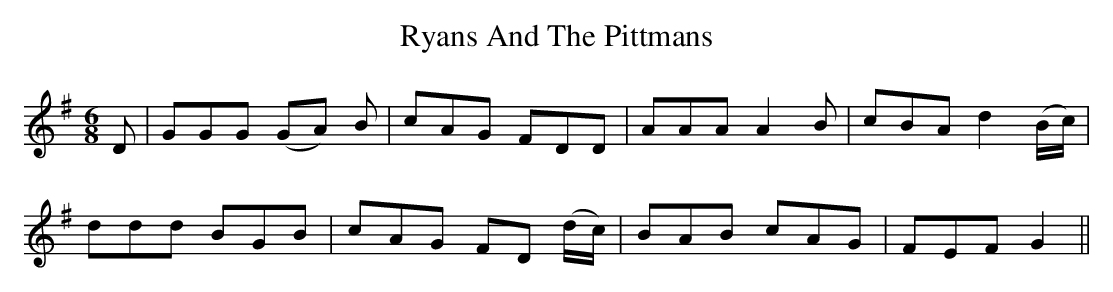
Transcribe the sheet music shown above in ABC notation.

X:1
T: Ryans And The Pittmans
M: 6/8
L: 1/8
K: Gmaj
D|GGG (GA) B|cAG FDD|AAA A2B|cBA d2 (B/c/)|
ddd BGB|cAG FD (d/c/)|BAB cAG|FEF G2||
